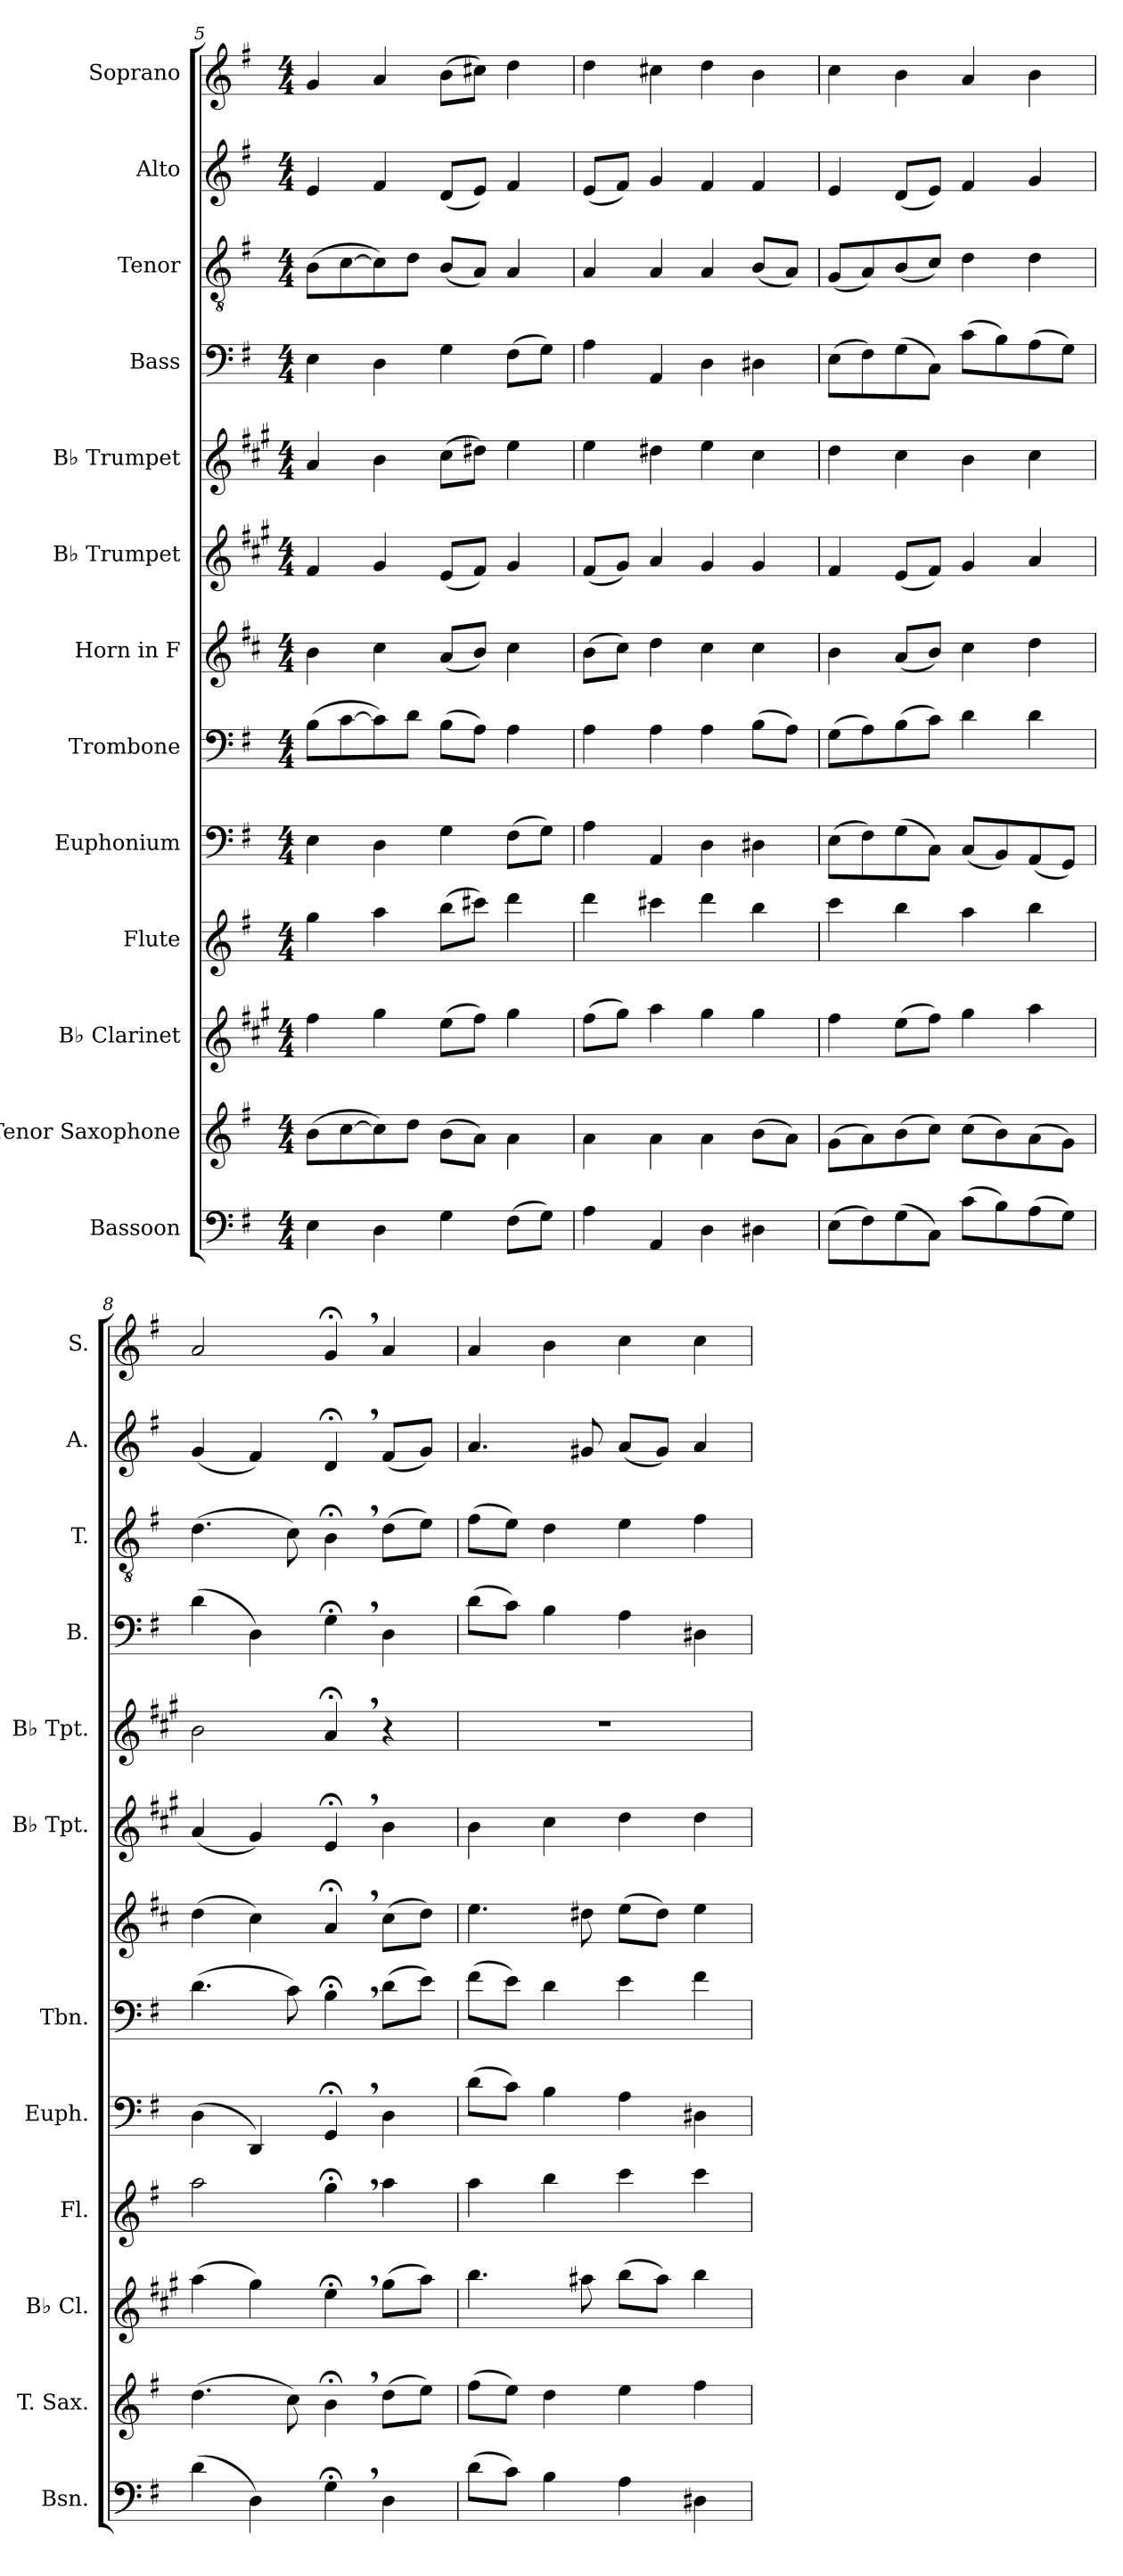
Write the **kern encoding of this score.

**kern	**kern	**kern	**kern	**kern	**kern	**kern	**kern	**kern	**kern	**kern	**kern	**kern
*part13	*part12	*part11	*part10	*part9	*part8	*part7	*part6	*part5	*part4	*part3	*part2	*part1
*staff13	*staff12	*staff11	*staff10	*staff9	*staff8	*staff7	*staff6	*staff5	*staff4	*staff3	*staff2	*staff1
*I"Bassoon	*I"Tenor Saxophone	*I"B♭ Clarinet	*I"Flute	*I"Euphonium	*I"Trombone	*I"Horn in F	*I"B♭ Trumpet	*I"B♭ Trumpet	*I"Bass	*I"Tenor	*I"Alto	*I"Soprano
*I'Bsn.	*I'T. Sax.	*I'B♭ Cl.	*I'Fl.	*I'Euph.	*I'Tbn.	*	*I'B♭ Tpt.	*I'B♭ Tpt.	*I'B.	*I'T.	*I'A.	*I'S.
!!LO:PB:g=z
*clefF4	*clefG2	*clefG2	*clefG2	*clefF4	*clefF4	*clefG2	*clefG2	*clefG2	*clefF4	*clefGv2	*clefG2	*clefG2
*	*ITrd8c14	*ITrd1c2	*	*	*	*ITrd4c7	*ITrd1c2	*ITrd1c2	*	*	*	*
*k[f#]	*k[f#]	*k[f#]	*k[f#]	*k[f#]	*k[f#]	*k[f#]	*k[f#]	*k[f#]	*k[f#]	*k[f#]	*k[f#]	*k[f#]
*M4/4	*M4/4	*M4/4	*M4/4	*M4/4	*M4/4	*M4/4	*M4/4	*M4/4	*M4/4	*M4/4	*M4/4	*M4/4
=5	=5	=5	=5	=5	=5	=5	=5	=5	=5	=5	=5	=5
4E\	(>8B\L	4ee\	4gg\	4E\	(>8B\L	4e\	4e/	4g/	4E\	(>8B\L	4e/	4g/
.	[8c\	.	.	.	[8c\	.	.	.	.	[8c\	.	.
4D\	8c\])	4ff#\	4aa\	4D\	8c\])	4f#\	4f#/	4a\	4D\	8c\])	4f#/	4a/
.	8d\J	.	.	.	8d\J	.	.	.	.	8d\J	.	.
4G\	(>8B\L	(>8dd\L	(>8bb\L	4G\	(>8B\L	(<8d/L	(<8d/L	(>8b\L	4G\	(<8B/L	(<8d/L	(>8b\L
.	8A\J)	8ee\J)	8ccc#X\J)	.	8A\J)	8e/J)	8e/J)	8cc#X\J)	.	8A/J)	8e/J)	8cc#X\J)
(>8F#\L	4A\	4ff#\	4ddd\	(>8F#\L	4A\	4f#\	4f#/	4dd\	(>8F#\L	4A/	4f#/	4dd\
8G\J)	.	.	.	8G\J)	.	.	.	.	8G\J)	.	.	.
=6	=6	=6	=6	=6	=6	=6	=6	=6	=6	=6	=6	=6
4A\	4A\	(>8ee\L	4ddd\	4A\	4A\	(>8e\L	(<8e/L	4dd\	4A\	4A/	(<8e/L	4dd\
.	.	8ff#\J)	.	.	.	8f#\J)	8f#/J)	.	.	.	8f#/J)	.
4AA/	4A\	4gg\	4ccc#X\	4AA/	4A\	4g\	4g/	4cc#X\	4AA/	4A/	4g/	4cc#X\
4D\	4A\	4ff#\	4ddd\	4D\	4A\	4f#\	4f#/	4dd\	4D\	4A/	4f#/	4dd\
4D#X\	(>8B\L	4ff#\	4bb\	4D#X\	(>8B\L	4f#\	4f#/	4b\	4D#X\	(<8B/L	4f#/	4b\
.	8A\J)	.	.	.	8A\J)	.	.	.	.	8A/J)	.	.
=7	=7	=7	=7	=7	=7	=7	=7	=7	=7	=7	=7	=7
(>8E\L	(>8G\L	4ee\	4ccc\	(>8E\L	(>8G\L	4e\	4e/	4cc\	(>8E\L	(<8G/L	4e/	4cc\
8F#\)	8A\)	.	.	8F#\)	8A\)	.	.	.	8F#\)	8A/)	.	.
(>8G\	(>8B\	(>8dd\L	4bb\	(>8G\	(>8B\	(<8d/L	(<8d/L	4b\	(>8G\	(<8B/	(<8d/L	4b\
8C\J)	8c\J)	8ee\J)	.	8C\J)	8c\J)	8e/J)	8e/J)	.	8C\J)	8c/J)	8e/J)	.
(>8c\L	(>8c\L	4ff#\	4aa\	(<8C/L	4d\	4f#\	4f#/	4a\	(>8c\L	4d\	4f#/	4a/
8B\)	8B\)	.	.	8BB/)	.	.	.	.	8B\)	.	.	.
(>8A\	(>8A\	4gg\	4bb\	(<8AA/	4d\	4g\	4g/	4b\	(>8A\	4d\	4g/	4b\
8G\J)	8G\J)	.	.	8GG/J)	.	.	.	.	8G\J)	.	.	.
=8	=8	=8	=8	=8	=8	=8	=8	=8	=8	=8	=8	=8
(>4d\	(>4.d\	(>4gg\	2aa\	(>4D\	(>4.d\	(>4g\	(<4g/	2a\	(>4d\	(>4.d\	(<4g/	2a/
4D\)	.	4ff#\)	.	4DD/)	.	4f#\)	4f#/)	.	4D\)	.	4f#/)	.
.	8c\)	.	.	.	8c\)	.	.	.	.	8c\)	.	.
4G;<,\	4B;<,\	4dd;<,\	4gg;<,\	4GG;<,/	4B;<,\	4d;<,/	4d;<,/	4g;<,/	4G;<,\	4B;<,\	4d;<,/	4g;<,/
4D\	(>8d\L	(>8ff#\L	4aa\	4D\	(>8d\L	(>8f#\L	4a\	4r	4D\	(>8d\L	(<8f#/L	4a/
.	8e\J)	8gg\J)	.	.	8e\J)	8g\J)	.	.	.	8e\J)	8g/J)	.
!!LO:PB:g=z
=9	=9	=9	=9	=9	=9	=9	=9	=9	=9	=9	=9	=9
(>8d\L	(>8f#\L	4.aa\	4aa\	(>8d\L	(>8f#\L	4.a\	4a\	1r	(>8d\L	(>8f#\L	4.a/	4a/
8c\J)	8e\J)	.	.	8c\J)	8e\J)	.	.	.	8c\J)	8e\J)	.	.
4B\	4d\	.	4bb\	4B\	4d\	.	4b\	.	4B\	4d\	.	4b\
.	.	8gg#X\	.	.	.	8g#X\	.	.	.	.	8g#X/	.
4A\	4e\	(>8aa\L	4ccc\	4A\	4e\	(>8a\L	4cc\	.	4A\	4e\	(<8a/L	4cc\
.	.	8gg#\J)	.	.	.	8g#\J)	.	.	.	.	8g#/J)	.
4D#X\	4f#\	4aa\	4ccc\	4D#X\	4f#\	4a\	4cc\	.	4D#X\	4f#\	4a/	4cc\
=	=	=	=	=	=	=	=	=	=	=	=	=
*-	*-	*-	*-	*-	*-	*-	*-	*-	*-	*-	*-	*-
